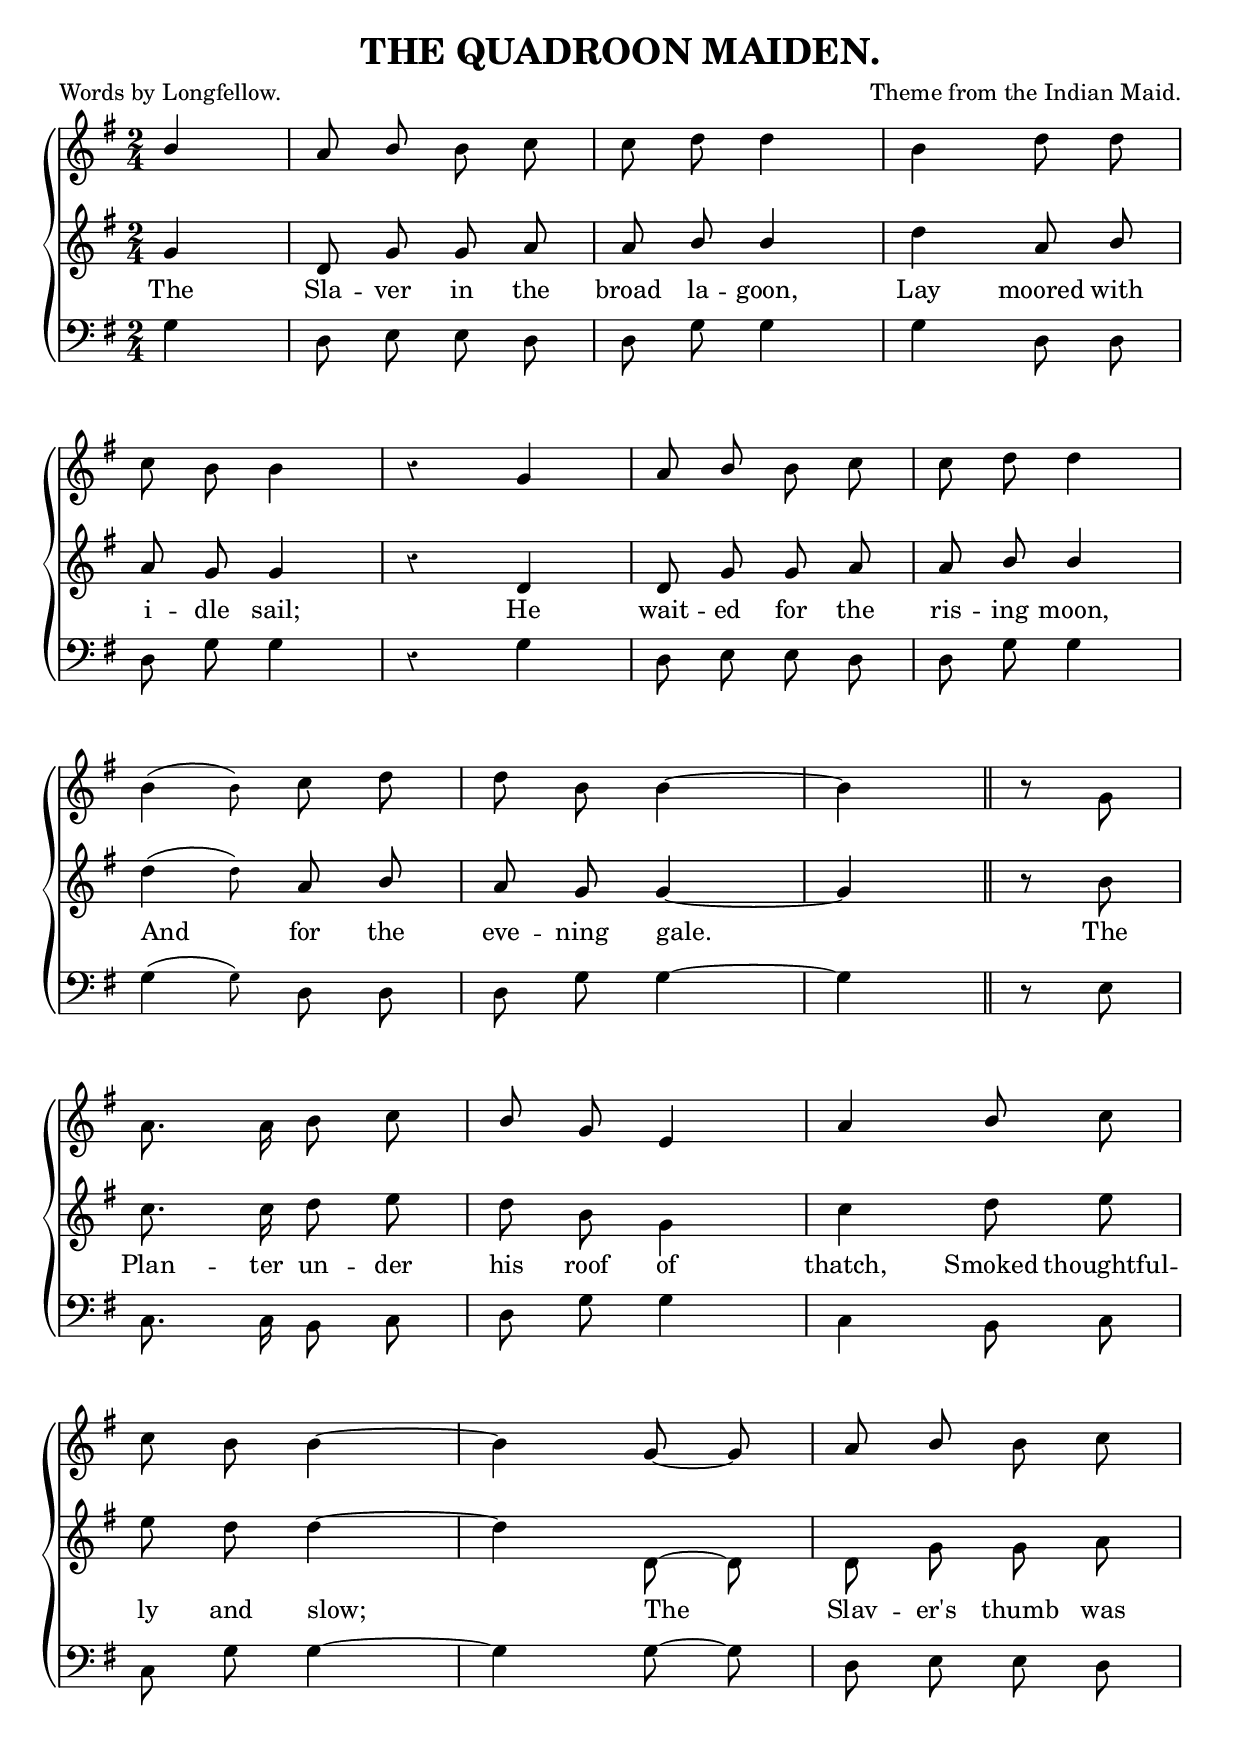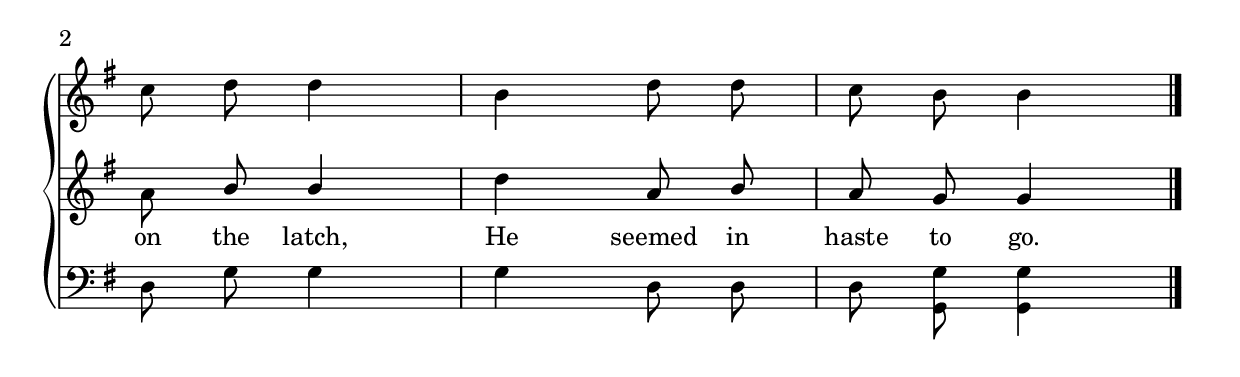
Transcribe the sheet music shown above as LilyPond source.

\version "2.10"

\header {
  title = "THE QUADROON MAIDEN."
  composer = "Theme from the Indian Maid."
  poet = "Words by Longfellow."
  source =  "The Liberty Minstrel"
}

trebleOne =  \relative c' {
  \key g \major
  \time 2/4
  \autoBeamOff
  \override Staff.TimeSignature #'style = #'()

  \partial 4 \stemUp b'4 | a8 \stemUp b \stemNeutral b c | c d d4 | b d8 d | \break
  c b b4 | r4 g | a8 \stemUp b \stemNeutral b c | c d d4 | \break
  \afterGrace b4( { \stemDown b8) } c d | d b b4 ~ | b4 \bar "||" 
      \set Score.measurePosition = #(ly:make-moment 1 4) r8 g8 | \break
  a8. a16 b8 c | \stemUp b g e4 | a b8 \stemNeutral c |  \break
  c8 b b4 ~ | b g8 ~ g | a \stemUp b \stemDown b c | \break
  c8 d d4 | b d8 d | c b b4 \bar "|."
}

trebleTwo =  \relative c' {
  \key g \major
  \time 2/4
  \autoBeamOff

  \partial 4 g'4 | d8 g g a | a \stemUp b b4 | \stemDown d \stemUp a8 b | 
  a g g4 | r4 d | d8 g g a | a b b4 |
  \stemDown \afterGrace d4( { \stemDown d8) } \stemUp a b | a g g4 ~ | g4 
      \set Score.measurePosition = #(ly:make-moment 1 4) r8 \stemNeutral b8 |
  c8. c16 d8 e |  d b g4 | c d8 e |
  e8 d d4 ~ | d d,8 ~ d | d g g a |
  a8 \stemUp b b4 | \stemDown d \stemUp a8 b | a g g4 
}

bass =  \relative c {
  \key g \major
  \time 2/4
  \clef bass
  \autoBeamOff

  \partial 4 g'4 | d8 e e d | d g g4 | g d8 d |
  d g g4 | r4 g | d8 e e d | d g g4 |
  \afterGrace g4( { \stemDown g8) } d d | d g g4 ~ | g 
      \set Score.measurePosition = #(ly:make-moment 1 4) r8 e8 |
  c8. c16 b8 c | d g g4 | c, b8 c8 |
  c8 g' g4 ~ | g g8 ~ g | d e e d |
  d8 g g4 | g d8 d | d \stemDown <g, g'> <g g'>4 
}

words = \lyricmode {
  The Sla -- ver in the broad la -- goon, Lay moored with
  i -- dle sail; He wait -- ed for the ris -- ing moon,
  And for the eve -- ning gale. The
  Plan -- ter un -- der his roof of thatch, Smoked thoughtful -- 
  ly and slow; The Slav -- er's thumb was 
  on the latch, He seemed in haste to go. 
} 

\score { 
  \new ChoirStaff \with{systemStartDelimiter = #'SystemStartBrace }	
   <<
     \new Staff = "upperOne"  \new Voice = "trebleOne" { \trebleOne }
     \new Staff = "upperTwo" \new Voice = "trebleTwo" { \trebleTwo }
     \new Lyrics \lyricsto "trebleTwo" { \words }
     \new Staff = "bass"  \new Voice = "bass" { \bass }
   >>
   
\layout {
	indent=0
	\context { \Staff \override Rest #'style = #'classical }
	\context { \Score \remove "Bar_number_engraver" }
	  }
	  
\midi { \context { \Score tempoWholesPerMinute = #(ly:make-moment 96 4 ) }}   

}
 
%%Transcriber's Note:

%% Bass part, last measure of song: corrected typo in 2nd chord -- quarter notes should be eighth notes, to match the treble.
